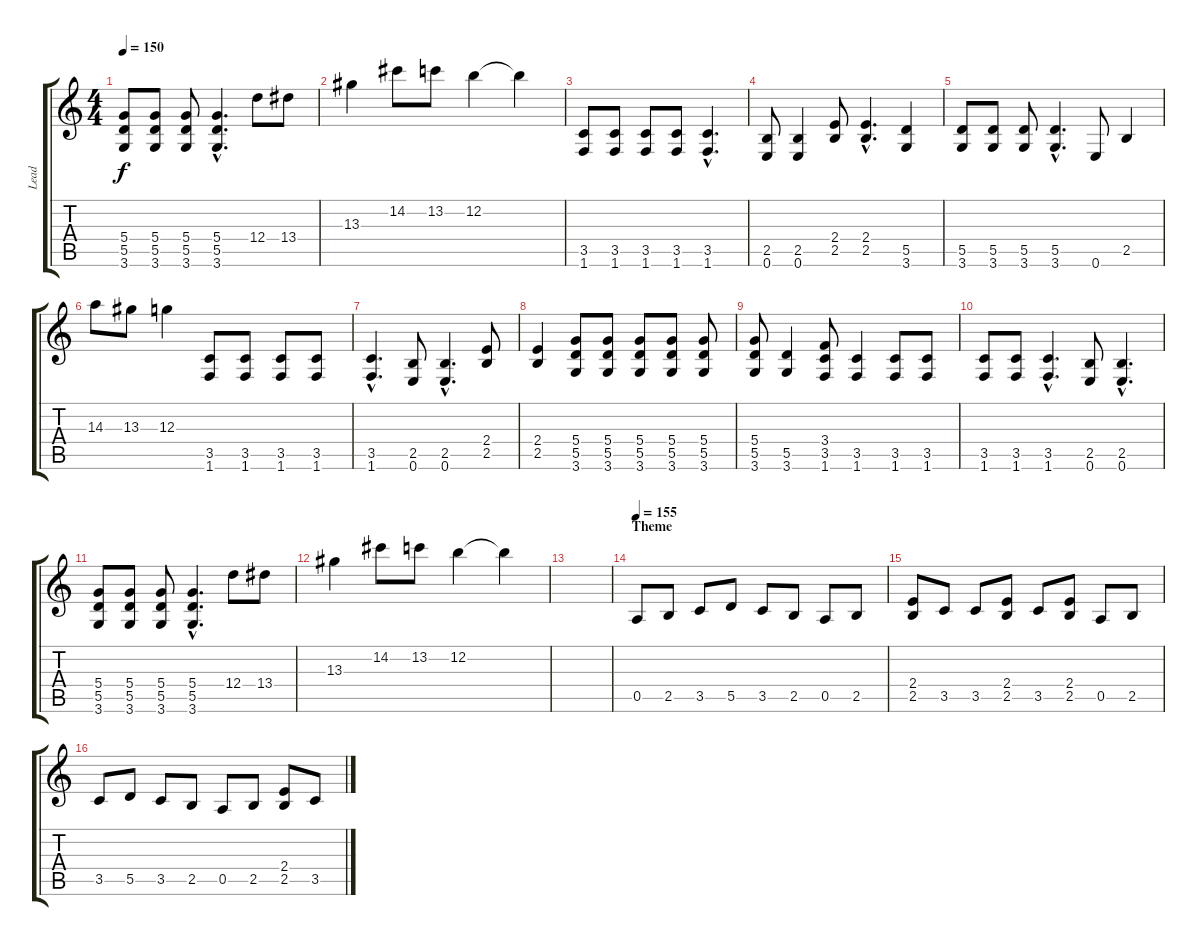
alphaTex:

\track ("Lead" "Lead") {instrument distortionguitar}
\staff {score tabs}
\tuning (E4 B3 G3 D3 A2 E2) {hide}
\ts (4 4)
\tempo 150
\clef g2
\ks c
(5.4 5.5 3.6).8{dy f} (5.4 5.5 3.6).8 (5.4 5.5 3.6).8 (5.4{hac} 5.5{hac} 3.6{hac}).4{d} 12.4.8 13.4.8 |
13.3.4 14.2.8 13.2.8 12.2.4 12.2{t}.4 |
(3.5 1.6).8 (3.5 1.6).8 (3.5 1.6).8 (3.5 1.6).8 (3.5{hac} 1.6{hac}).4{d} |
(2.5 0.6).8 (2.5 0.6).4 (2.4 2.5).8 (2.4{hac} 2.5{hac}).4{d} (5.5 3.6).4 |
(5.5 3.6).8 (5.5 3.6).8 (5.5 3.6).8 (5.5{hac} 3.6{hac}).4{d} 0.6.8 2.5.4 |
14.3.8 13.3.8 12.3.4 (3.5 1.6).8 (3.5 1.6).8 (3.5 1.6).8 (3.5 1.6).8 |
(3.5{hac} 1.6{hac}).4{d} (2.5 0.6).8 (2.5{hac} 0.6{hac}).4{d} (2.4 2.5).8 |
(2.4 2.5).4 (5.4 5.5 3.6).8 (5.4 5.5 3.6).8 (5.4 5.5 3.6).8 (5.4 5.5 3.6).8 (5.4 5.5 3.6).8 |
(5.4 5.5 3.6).8 (5.5 3.6).4 (3.4 3.5 1.6).8 (3.5 1.6).4 (3.5 1.6).8 (3.5 1.6).8 |
(3.5 1.6).8 (3.5 1.6).8 (3.5{hac} 1.6{hac}).4{d} (2.5 0.6).8 (2.5{hac} 0.6{hac}).4{d} |
(5.4 5.5 3.6).8 (5.4 5.5 3.6).8 (5.4 5.5 3.6).8 (5.4{hac} 5.5{hac} 3.6{hac}).4{d} 12.4.8 13.4.8 |
13.3.4 14.2.8 13.2.8 12.2.4 12.2{t}.4 |
|
\section ("" "Theme")
\tempo 155
0.5.8 2.5.8 3.5.8 5.5.8 3.5.8 2.5.8 0.5.8 2.5.8 |
(2.4 2.5).8 3.5.8 3.5.8 (2.4 2.5).8 3.5.8 (2.4 2.5).8 0.5.8 2.5.8 |
3.5.8 5.5.8 3.5.8 2.5.8 0.5.8 2.5.8 (2.4 2.5).8 3.5.8
